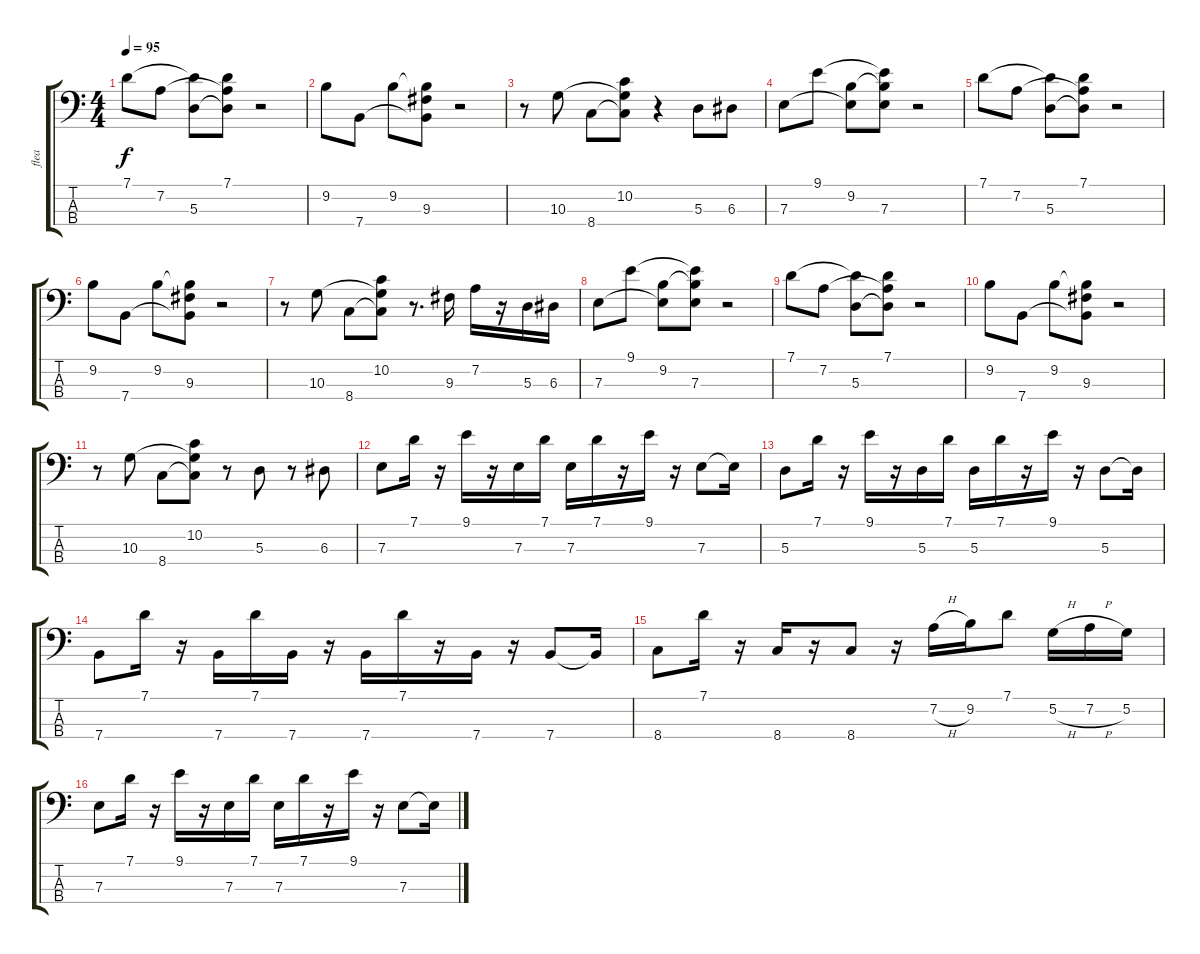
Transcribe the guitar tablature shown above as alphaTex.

\track ("flea" "flea") {instrument electricbassfinger}
\staff {score tabs}
\tuning (G2 D2 A1 E1) {hide}
\ts (4 4)
\tempo 95
\clef f4
\ks c
7.1.8{dy f} 7.2.8 (7.1{t} 5.3).8 (7.1 7.2{t} 5.3{t}).8 r.2 |
9.2.8 7.4.8 9.2.8 (9.2{t} 9.3 7.4{t}).8 r.2 |
r.8 10.3.8 8.4.8 (10.2 10.3{t} 8.4{t}).8 r.4 5.3.8 6.3.8 |
7.3.8 9.1.8 (9.2 7.3{t}).8 (9.1{t} 9.2{t} 7.3).8 r.2 |
7.1.8 7.2.8 (7.1{t} 5.3).8 (7.1 7.2{t} 5.3{t}).8 r.2 |
9.2.8 7.4.8 9.2.8 (9.2{t} 9.3 7.4{t}).8 r.2 |
r.8 10.3.8 8.4.8 (10.2 10.3{t} 8.4{t}).8 r.8{d} 9.3.16 7.2.16 r.16 5.3.16 6.3.16 |
7.3.8 9.1.8 (9.2 7.3{t}).8 (9.1{t} 9.2{t} 7.3).8 r.2 |
7.1.8 7.2.8 (7.1{t} 5.3).8 (7.1 7.2{t} 5.3{t}).8 r.2 |
9.2.8 7.4.8 9.2.8 (9.2{t} 9.3 7.4{t}).8 r.2 |
r.8 10.3.8 8.4.8 (10.2 10.3{t} 8.4{t}).8 r.8 5.3.8 r.8 6.3.8 |
7.3.8{instrument slapbass1} 7.1.16 r.16 9.1.16 r.16 7.3.16 7.1.16 7.3.16 7.1.16 r.16 9.1.16 r.16 7.3.8 7.3{t}.16 |
5.3.8 7.1.16 r.16 9.1.16 r.16 5.3.16 7.1.16 5.3.16 7.1.16 r.16 9.1.16 r.16 5.3.8 5.3{t}.16 |
7.4.8 7.1.16 r.16 7.4.16 7.1.16 7.4.16 r.16 7.4.16 7.1.16 r.16 7.4.16 r.16 7.4.8 7.4{t}.16 |
8.4.8 7.1.16 r.16 8.4.16 r.16 8.4.8 r.16 7.2{h}.16{instrument electricbassfinger} 9.2.16 7.1.8 5.2{h}.16 7.2{h}.16 5.2.16 |
7.3.8{instrument slapbass1} 7.1.16 r.16 9.1.16 r.16 7.3.16 7.1.16 7.3.16 7.1.16 r.16 9.1.16 r.16 7.3.8 7.3{t}.16
